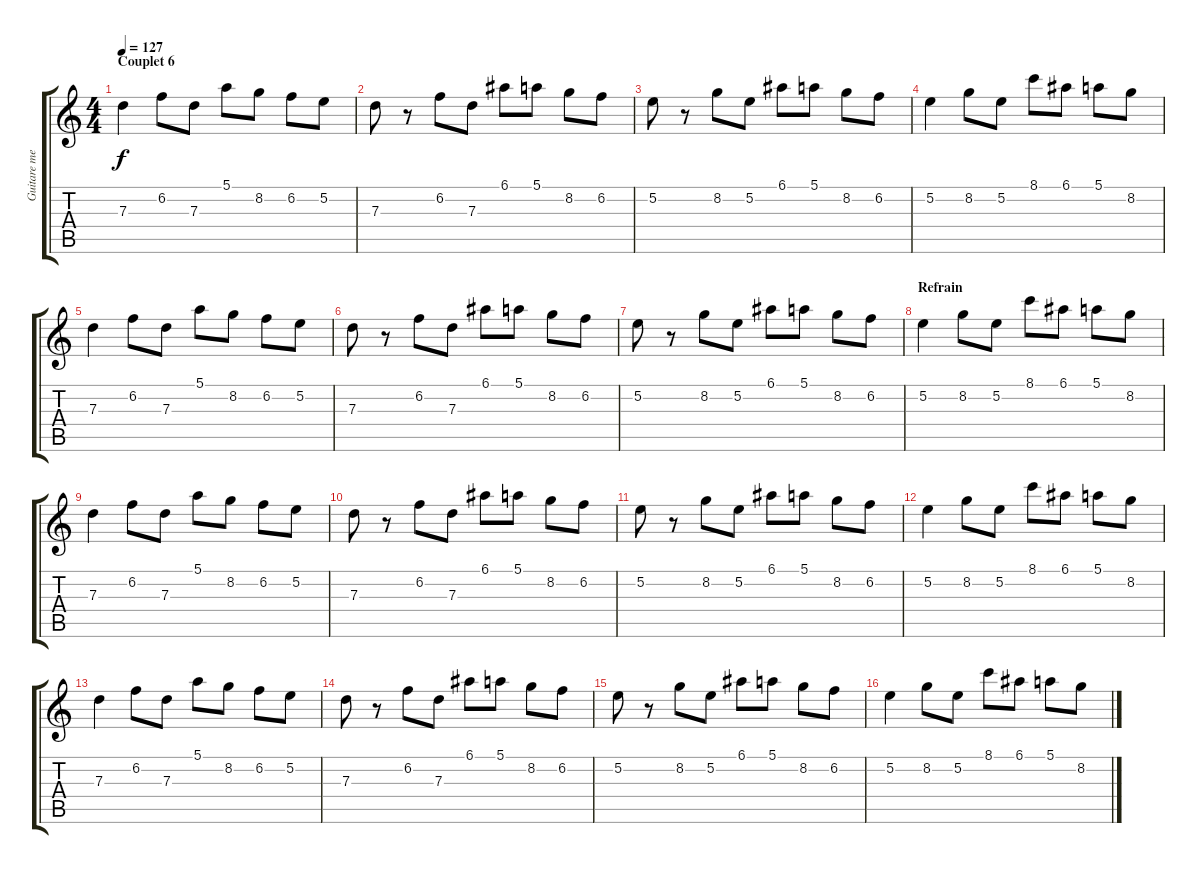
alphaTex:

\track ("Guitare melodie" "Guitare me") {instrument acousticguitarsteel}
\staff {score tabs}
\tuning (E4 B3 G3 D3 A2 E2) {hide}
\ts (4 4)
\section ("" "Couplet 6")
\tempo 127
\clef g2
\ks c
7.3.4{dy f} 6.2.8 7.3.8 5.1.8 8.2.8 6.2.8 5.2.8 |
7.3.8 r.8 6.2.8 7.3.8 6.1.8 5.1.8 8.2.8 6.2.8 |
5.2.8 r.8 8.2.8 5.2.8 6.1.8 5.1.8 8.2.8 6.2.8 |
5.2.4 8.2.8 5.2.8 8.1.8 6.1.8 5.1.8 8.2.8 |
7.3.4 6.2.8 7.3.8 5.1.8 8.2.8 6.2.8 5.2.8 |
7.3.8 r.8 6.2.8 7.3.8 6.1.8 5.1.8 8.2.8 6.2.8 |
5.2.8 r.8 8.2.8 5.2.8 6.1.8 5.1.8 8.2.8 6.2.8 |
\section ("" "Refrain")
5.2.4 8.2.8 5.2.8 8.1.8 6.1.8 5.1.8 8.2.8 |
7.3.4 6.2.8 7.3.8 5.1.8 8.2.8 6.2.8 5.2.8 |
7.3.8 r.8 6.2.8 7.3.8 6.1.8 5.1.8 8.2.8 6.2.8 |
5.2.8 r.8 8.2.8 5.2.8 6.1.8 5.1.8 8.2.8 6.2.8 |
5.2.4 8.2.8 5.2.8 8.1.8 6.1.8 5.1.8 8.2.8 |
7.3.4 6.2.8 7.3.8 5.1.8 8.2.8 6.2.8 5.2.8 |
7.3.8 r.8 6.2.8 7.3.8 6.1.8 5.1.8 8.2.8 6.2.8 |
5.2.8 r.8 8.2.8 5.2.8 6.1.8 5.1.8 8.2.8 6.2.8 |
5.2.4 8.2.8 5.2.8 8.1.8 6.1.8 5.1.8 8.2.8
